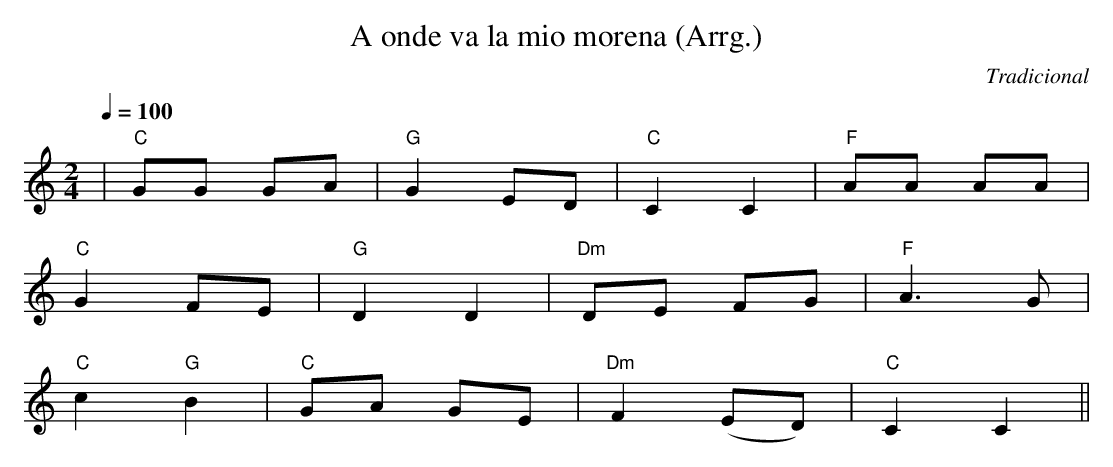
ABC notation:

X:1
T:A onde va la mio morena (Arrg.)
C:Tradicional
M:2/4
L:1/8
Q:1/4=100
K:C
|"C"GG GA|"G"G2 ED|"C"C2 C2|"F"AA AA|
"C"G2 FE|"G"D2 D2|"Dm"DE FG|"F"A3 G|
"C"c2 "G"B2|"C"GA GE|"Dm"F2 (ED)|"C"C2 C2||
